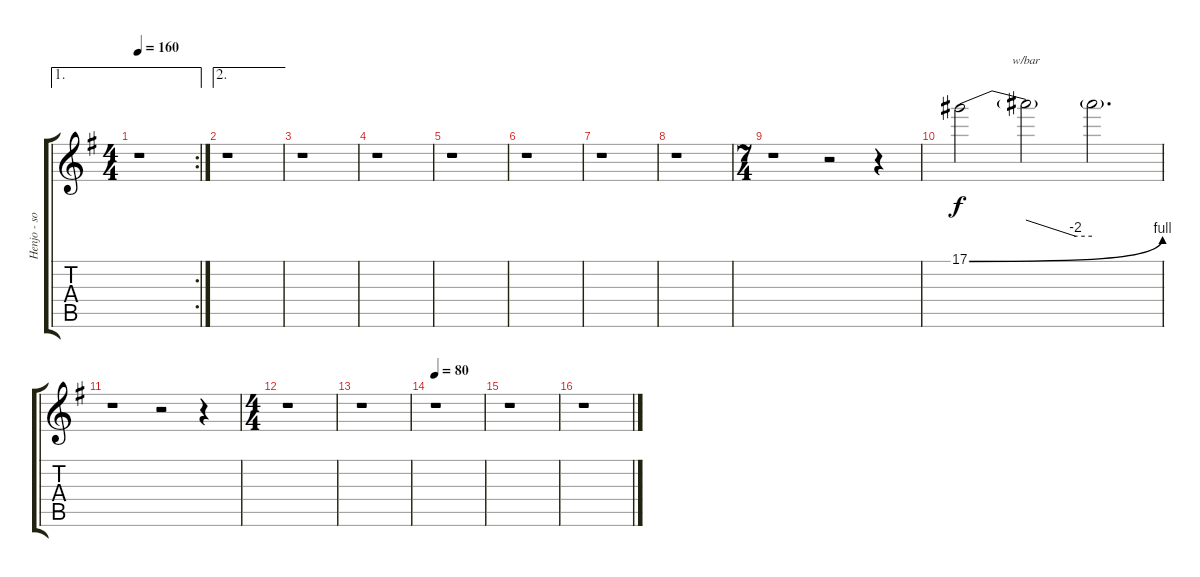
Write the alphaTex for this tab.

\track ("Henjo - soli" "Henjo - so") {instrument distortionguitar}
\staff {score tabs}
\tuning (Eb4 Bb3 Gb3 Db3 Ab2 Eb2) {hide}
\ae 1
\rc 2
\ts (4 4)
\tempo 160
\clef g2
\ks g
r.1{dy f} |
\ae 2
r.1 |
r.1 |
r.1 |
r.1 |
r.1 |
r.1 |
r.1 |
\ts (7 4)
r.1 r.2 r.4 |
17.1{be (bend 0 0 60 4)}.2 17.1{t}.2{tbe (custom default 0 0 45 -8 60 -8)} 17.1{t}.2{d} |
r.1 r.2 r.4 |
\ts (4 4)
r.1 |
r.1 |
\tempo 80
r.1 |
r.1 |
r.1
